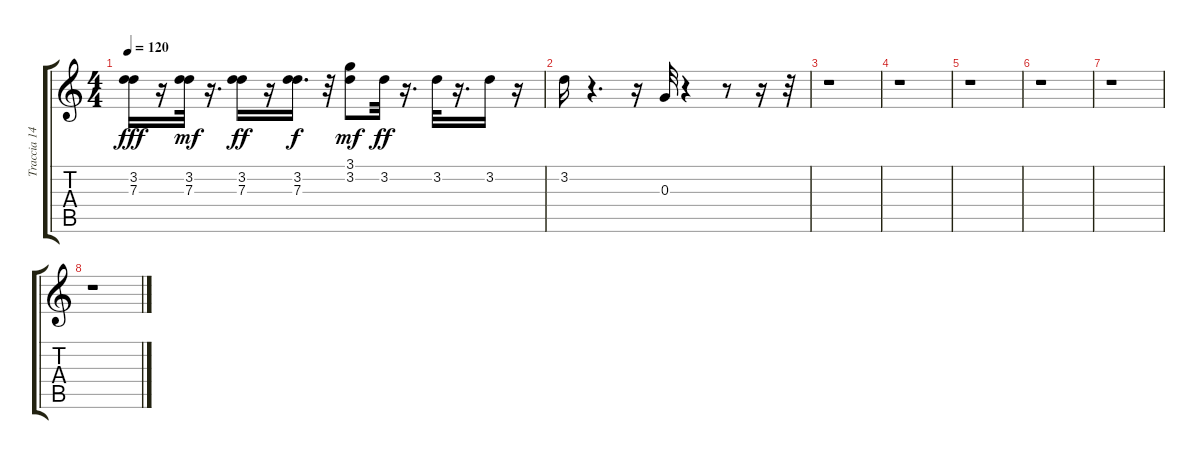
\track ("Traccia 14" "Traccia 14") {instrument electricguitarmuted}
\staff {score tabs}
\tuning (E4 B3 G3 D3 A2 E2) {hide}
\ts (4 4)
\tempo 120
\clef g2
\ks c
(3.2 7.3).16{dy fff} r.16 (3.2 7.3).32{dy mf} r.16{d} (3.2 7.3).16{dy ff} r.16 (3.2 7.3).16{d dy f} r.32 (3.1 3.2).8{dy mf} 3.2.32{dy ff} r.16{d} 3.2.32 r.16{d} 3.2.16 r.16 |
3.2.16 r.4{d} r.16 0.3.32 r.4 r.8 r.16 r.32 |
r.1 |
r.1 |
r.1 |
r.1 |
r.1 |
r.1
